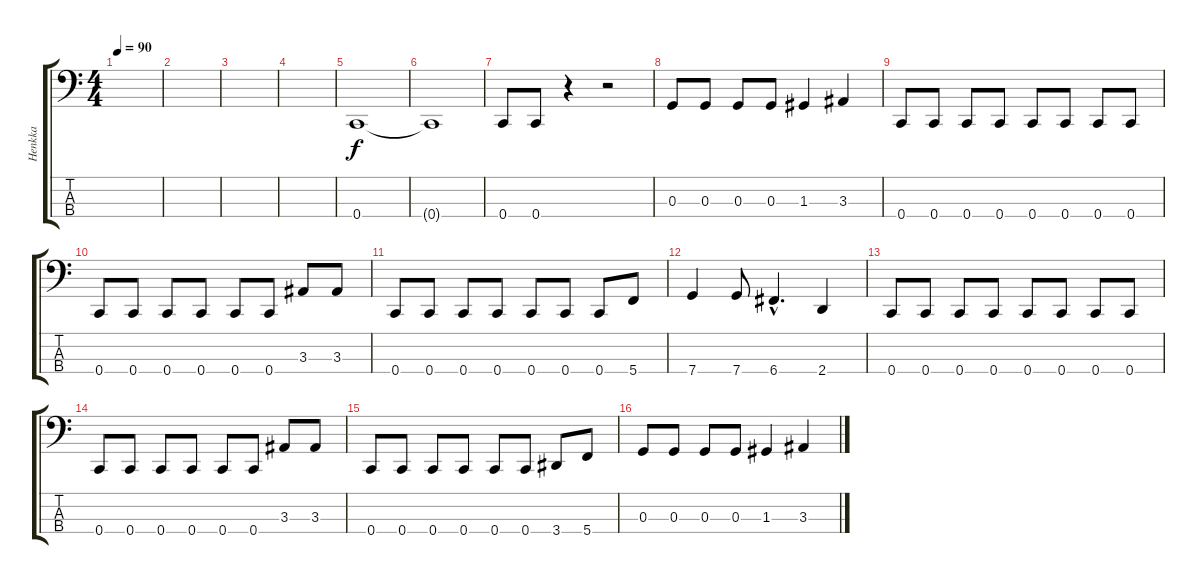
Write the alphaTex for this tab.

\track ("Henkka" "Henkka") {instrument electricbassfinger}
\staff {score tabs}
\tuning (F2 C2 G1 C1) {hide}
\ts (4 4)
\tempo 90
\clef f4
\ks c
|
|
|
|
0.4.1 |
0.4{t}.1 |
0.4.8 0.4.8 r.4 r.2 |
0.3.8 0.3.8 0.3.8 0.3.8 1.3.4 3.3.4 |
0.4.8 0.4.8 0.4.8 0.4.8 0.4.8 0.4.8 0.4.8 0.4.8 |
0.4.8 0.4.8 0.4.8 0.4.8 0.4.8 0.4.8 3.3.8 3.3.8 |
0.4.8 0.4.8 0.4.8 0.4.8 0.4.8 0.4.8 0.4.8 5.4.8 |
7.4.4 7.4.8 6.4{hac}.4{d} 2.4.4 |
0.4.8 0.4.8 0.4.8 0.4.8 0.4.8 0.4.8 0.4.8 0.4.8 |
0.4.8 0.4.8 0.4.8 0.4.8 0.4.8 0.4.8 3.3.8 3.3.8 |
0.4.8 0.4.8 0.4.8 0.4.8 0.4.8 0.4.8 3.4.8 5.4.8 |
0.3.8 0.3.8 0.3.8 0.3.8 1.3.4 3.3.4
